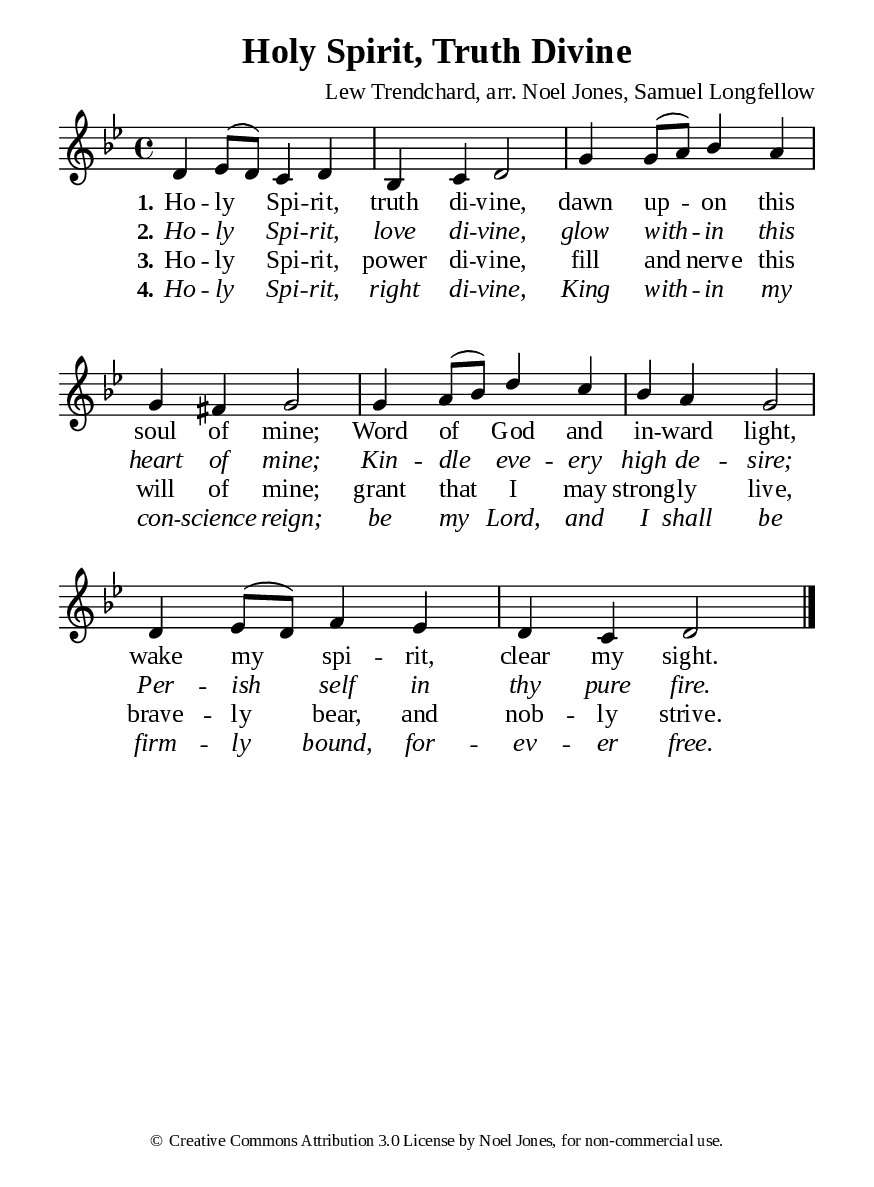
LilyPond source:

\version "2.18.2"

\header {
  title = "Holy Spirit, Truth Divine"
  composer = "Lew Trendchard, arr. Noel Jones, Samuel Longfellow"
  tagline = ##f
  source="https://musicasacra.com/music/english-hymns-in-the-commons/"
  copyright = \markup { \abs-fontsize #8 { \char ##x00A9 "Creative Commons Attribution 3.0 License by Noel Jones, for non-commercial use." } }
}

global= {
  \key bes \major
  \time 4/4
  \override Score.BarNumber.break-visibility = ##(#f #f #f)
  \override Lyrics.LyricSpace.minimum-distance = #3.0
}

\paper {
  #(set-paper-size "a5")
  top-margin = 10\mm
  bottom-margin = 10\mm
  left-margin = 10\mm
  right-margin = 10\mm
  indent = #0
  #(define fonts
	 (make-pango-font-tree "Liberation Serif"
	 		       "Liberation Serif"
			       "Liberation Serif"
			       (/ 20 20)))
  system-system-spacing = #'((basic-distance . 3) (padding . 5))
}

printItalic = \with {
  \override LyricText.font-shape = #'italic
}

% Verse music
musicVerseSoprano = \relative c' {
  %{	01	%} d4 ees8 (d) c4 d |
  %{	02	%} bes c d2 |
  %{	03	%} g4 g8 (a) bes4 a |
  %{	04	%} g fis g2 |
  %{	05	%} g4 a8 (bes) d4 c |
  %{	06	%} bes a g2 |
  %{	07	%} d4 ees8 (d) f4 ees |
  %{	08	%} d c d2 \bar "|."
}

% Verse lyrics
verseOne = \lyricmode {
  \set stanza = #"1."
  Ho -- ly Spi -- rit, truth di -- vine,
  dawn up -- on this soul of mine;
  Word of God and in -- ward light,
  wake my spi -- rit, clear my sight.
}

verseTwo = \lyricmode {
  \set stanza = #"2."
  Ho -- ly Spi -- rit, love di -- vine,
  glow with -- in this heart of mine;
  Kin -- dle eve -- ery high de -- sire;
  Per -- ish self in thy pure fire.
}

verseThree = \lyricmode {
  \set stanza = #"3."
  Ho -- ly Spi -- rit, power di -- vine,
  fill and nerve this will of mine;
  grant that I may strong -- ly live,
  brave -- ly bear, and nob -- ly strive.
}

verseFour = \lyricmode {
  \set stanza = #"4."
  Ho -- ly Spi -- rit, right di -- vine,
  King with -- in my con -- science reign;
  be my Lord, and I shall be
  firm -- ly bound, for -- ev -- er free.
}

% Layout
\score {
    \new ChoirStaff <<
      \new Staff <<
        \clef "treble"
        \new Voice = "sopranos" { \global \stemUp \slurUp \musicVerseSoprano }
      >>
      \new Lyrics \lyricsto sopranos \verseOne
      \new Lyrics \printItalic \lyricsto sopranos \verseTwo
      \new Lyrics \lyricsto sopranos \verseThree
      \new Lyrics \printItalic \lyricsto sopranos \verseFour
    >>
}
